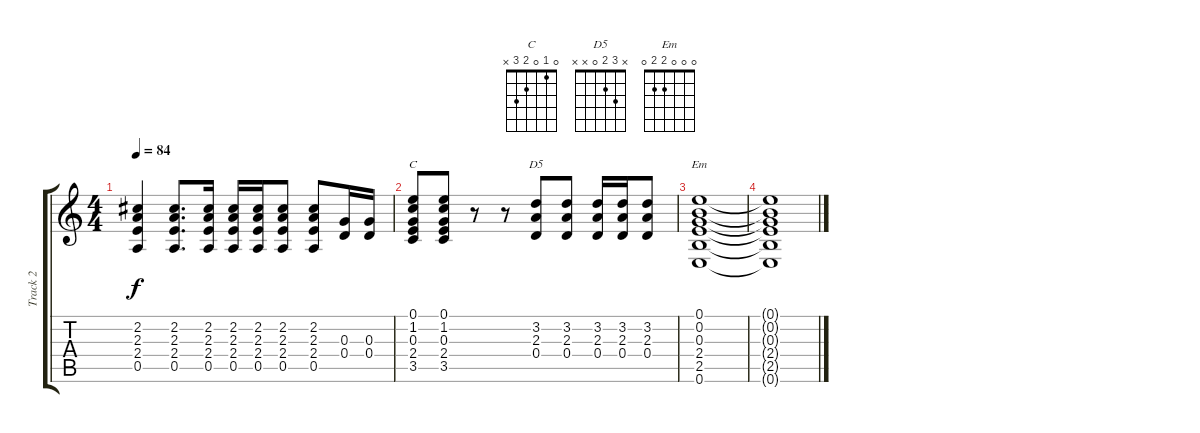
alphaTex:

\track ("Track 2" "Track 2") {instrument acousticguitarsteel}
\staff {score tabs}
\tuning (E4 B3 G3 D3 A2 E2) {hide}
\chord ("C" 0 1 0 2 3 x)
\chord ("D5" x 3 2 0 x x)
\chord ("Em" 0 0 0 2 2 0)
\ts (4 4)
\tempo 84
\clef g2
\ks c
(2.2 2.3 2.4 0.5).4{dy f} (2.2 2.3 2.4 0.5).8{d} (2.2 2.3 2.4 0.5).16 (2.2 2.3 2.4 0.5).16 (2.2 2.3 2.4 0.5).16 (2.2 2.3 2.4 0.5).8 (2.2 2.3 2.4 0.5).8 (0.3 0.4).16 (0.3 0.4).16 |
(0.1 1.2 0.3 2.4 3.5).8{ch "C"} (0.1 1.2 0.3 2.4 3.5).8 r.8 r.8 (3.2 2.3 0.4).8{ch "D5"} (3.2 2.3 0.4).8 (3.2 2.3 0.4).16 (3.2 2.3 0.4).16 (3.2 2.3 0.4).8 |
(0.1 0.2 0.3 2.4 2.5 0.6).1{ch "Em"} |
(0.1{t} 0.2{t} 0.3{t} 2.4{t} 2.5{t} 0.6{t}).1
